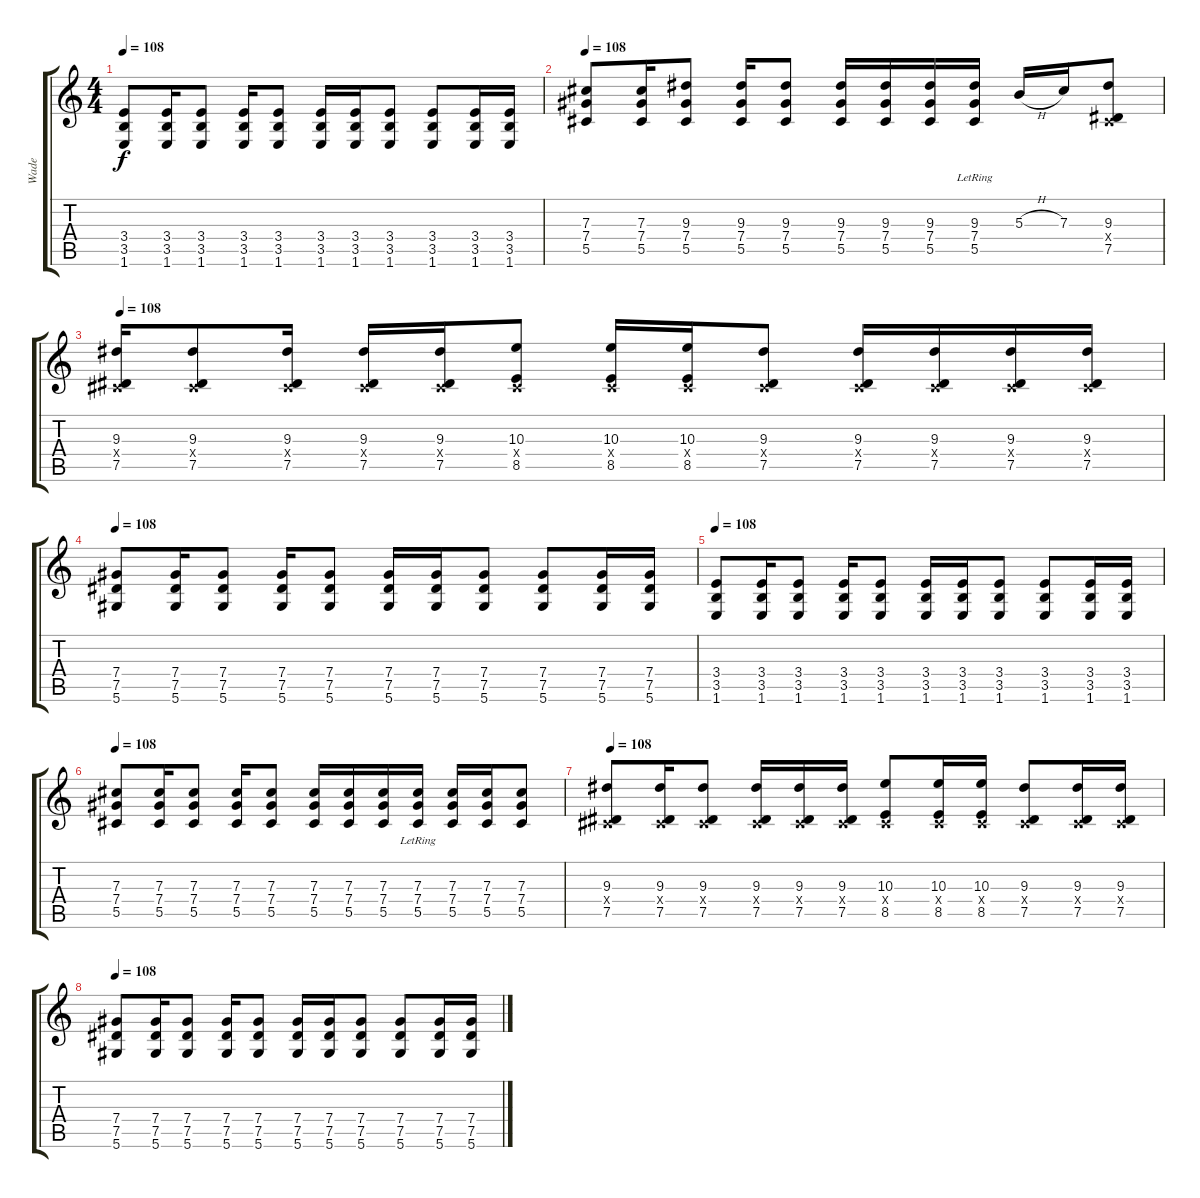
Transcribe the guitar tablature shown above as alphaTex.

\track ("Wade" "Wade") {instrument overdrivenguitar}
\staff {score tabs}
\tuning (Eb4 Bb3 Gb3 Db3 Ab2 Eb2) {hide}
\ts (4 4)
\tempo 108
\clef g2
\ks c
(3.4 3.5 1.6).8{dy f} (3.4 3.5 1.6).16 (3.4 3.5 1.6).8 (3.4 3.5 1.6).16 (3.4 3.5 1.6).8 (3.4 3.5 1.6).16 (3.4 3.5 1.6).16 (3.4 3.5 1.6).8 (3.4 3.5 1.6).8 (3.4 3.5 1.6).16 (3.4 3.5 1.6).16 |
\tempo 108
(7.3 7.4 5.5).8 (7.3 7.4 5.5).16 (9.3 7.4 5.5).8 (9.3 7.4 5.5).16 (9.3 7.4 5.5).8 (9.3 7.4 5.5).16 (9.3 7.4 5.5).16 (9.3 7.4 5.5).16 (9.3 7.4{lr} 5.5{lr}).16 5.3{h}.16 7.3.16 (9.3 0.4{x} 7.5).8 |
\tempo 108
(9.3 0.4{x} 7.5).16 (9.3 0.4{x} 7.5).8 (9.3 0.4{x} 7.5).16 (9.3 0.4{x} 7.5).16 (9.3 0.4{x} 7.5).16 (10.3 0.4{x} 8.5).8 (10.3 0.4{x} 8.5).16 (10.3 0.4{x} 8.5).16 (9.3 0.4{x} 7.5).8 (9.3 0.4{x} 7.5).16 (9.3 0.4{x} 7.5).16 (9.3 0.4{x} 7.5).16 (9.3 0.4{x} 7.5).16 |
\tempo 108
(7.4 7.5 5.6).8 (7.4 7.5 5.6).16 (7.4 7.5 5.6).8 (7.4 7.5 5.6).16 (7.4 7.5 5.6).8 (7.4 7.5 5.6).16 (7.4 7.5 5.6).16 (7.4 7.5 5.6).8 (7.4 7.5 5.6).8 (7.4 7.5 5.6).16 (7.4 7.5 5.6).16 |
\tempo 108
(3.4 3.5 1.6).8 (3.4 3.5 1.6).16 (3.4 3.5 1.6).8 (3.4 3.5 1.6).16 (3.4 3.5 1.6).8 (3.4 3.5 1.6).16 (3.4 3.5 1.6).16 (3.4 3.5 1.6).8 (3.4 3.5 1.6).8 (3.4 3.5 1.6).16 (3.4 3.5 1.6).16 |
\tempo 108
(7.3 7.4 5.5).8 (7.3 7.4 5.5).16 (7.3 7.4 5.5).8 (7.3 7.4 5.5).16 (7.3 7.4 5.5).8 (7.3 7.4 5.5).16 (7.3 7.4 5.5).16 (7.3 7.4 5.5).16 (7.3 7.4{lr} 5.5{lr}).16 (7.3 7.4 5.5).16 (7.3 7.4 5.5).16 (7.3 7.4 5.5).8 |
\tempo 108
(9.3 0.4{x} 7.5).8 (9.3 0.4{x} 7.5).16 (9.3 0.4{x} 7.5).8 (9.3 0.4{x} 7.5).16 (9.3 0.4{x} 7.5).16 (9.3 0.4{x} 7.5).16 (10.3 0.4{x} 8.5).8 (10.3 0.4{x} 8.5).16 (10.3 0.4{x} 8.5).16 (9.3 0.4{x} 7.5).8 (9.3 0.4{x} 7.5).16 (9.3 0.4{x} 7.5).16 |
\tempo 108
(7.4 7.5 5.6).8 (7.4 7.5 5.6).16 (7.4 7.5 5.6).8 (7.4 7.5 5.6).16 (7.4 7.5 5.6).8 (7.4 7.5 5.6).16 (7.4 7.5 5.6).16 (7.4 7.5 5.6).8 (7.4 7.5 5.6).8 (7.4 7.5 5.6).16 (7.4 7.5 5.6).16
